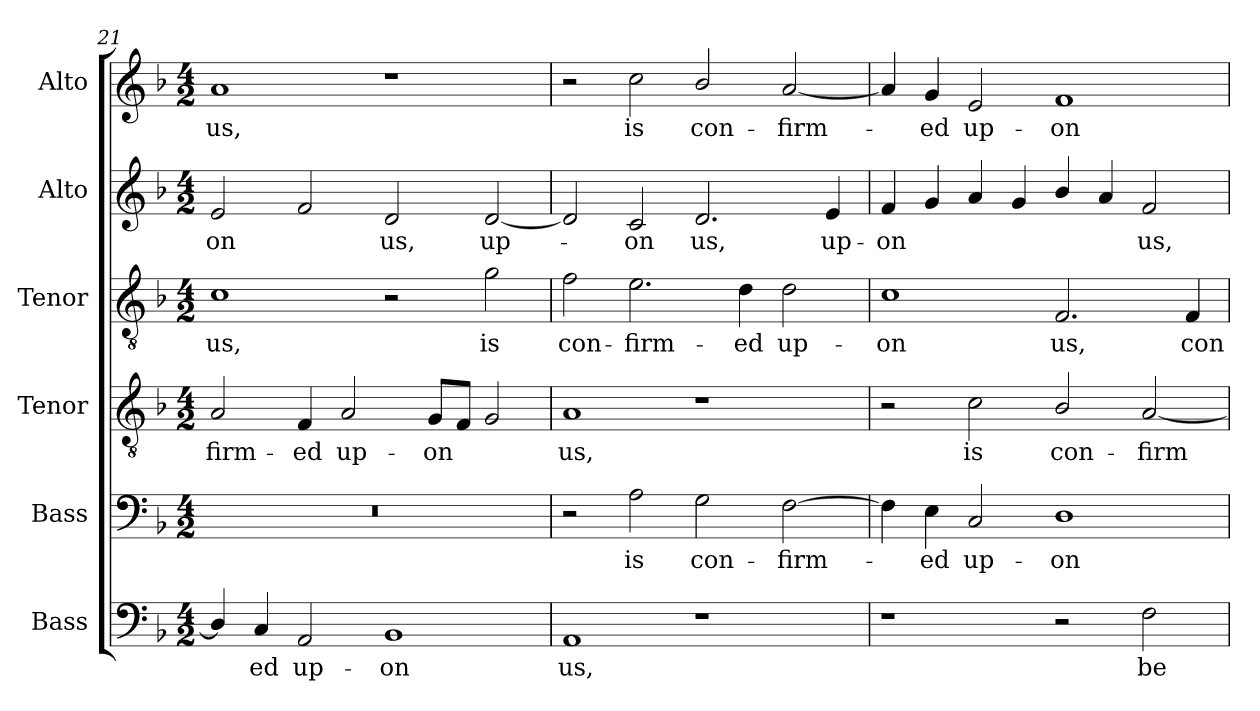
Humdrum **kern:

**kern	**text	**kern	**text	**kern	**text	**kern	**text	**kern	**text	**kern	**text
*part6	*part6	*part5	*part5	*part4	*part4	*part3	*part3	*part2	*part2	*part1	*part1
*staff6	*staff6	*staff5	*staff5	*staff4	*staff4	*staff3	*staff3	*staff2	*staff2	*staff1	*staff1
*I"Bass	*	*I"Bass	*	*I"Tenor	*	*I"Tenor	*	*I"Alto	*	*I"Alto	*
*I'B.	*	*I'B.	*	*I'T.	*	*I'T.	*	*I'A.	*	*I'A.	*
!!LO:LB:g=z
*clefF4	*	*clefF4	*	*clefGv2	*	*clefGv2	*	*clefG2	*	*clefG2	*
*	*	*	*	*ITrd7c12	*	*ITrd7c12	*	*	*	*	*
*k[b-]	*	*k[b-]	*	*k[b-]	*	*k[b-]	*	*k[b-]	*	*k[b-]	*
*F:	*	*F:	*	*F:	*	*F:	*	*F:	*	*F:	*
*M4/2	*	*M4/2	*	*M4/2	*	*M4/2	*	*M4/2	*	*M4/2	*
=21	=21	=21	=21	=21	=21	=21	=21	=21	=21	=21	=21
!	!	!LO:N:vis=1	!	!	!	!	!	!	!	!	!
!	!	!	!	!	!LO:LY:b:color=#000000	!	!	!	!	!	!
!	!	!	!	!	!	!	!LO:LY:b:color=#000000	!	!	!	!
!	!	!	!	!	!	!	!	!	!LO:LY:b:color=#000000	!	!
!	!	!	!	!	!	!	!	!	!	!	!LO:LY:b:color=#000000
4Di/]	.	0r	.	2AAi/	-firm-	1Ci	us,	2ei/	-on	1ai	us,
!	!LO:LY:b:color=#000000	!	!	!	!	!	!	!	!	!	!
4Ci/	-ed	.	.	.	.	.	.	.	.	.	.
!	!LO:LY:b:color=#000000	!	!	!	!	!	!	!	!	!	!
!	!	!	!	!	!LO:LY:b:color=#000000	!	!	!	!	!	!
2AAi/	up-	.	.	4FFi/	-ed	.	.	2fi/	.	.	.
!	!	!	!	!	!LO:LY:b:color=#000000	!	!	!	!	!	!
.	.	.	.	2AAi/	up-	.	.	.	.	.	.
!	!LO:LY:b:color=#000000	!	!	!	!	!	!	!	!	!	!
!	!	!	!	!	!	!	!	!	!LO:LY:b:color=#000000	!	!
1BB-i	-on	.	.	.	.	2r	.	2di/	us,	1r	.
!	!	!	!	!	!LO:LY:b:color=#000000	!	!	!	!	!	!
.	.	.	.	8GGi/L	-on	.	.	.	.	.	.
.	.	.	.	8FFi/J	.	.	.	.	.	.	.
!	!	!	!	!	!	!	!LO:LY:b:color=#000000	!	!	!	!
!	!	!	!	!	!	!	!	!	!LO:LY:b:color=#000000	!	!
.	.	.	.	2GGi/	.	2Gi\	is	[2di/	up-	.	.
=22	=22	=22	=22	=22	=22	=22	=22	=22	=22	=22	=22
!	!LO:LY:b:color=#000000	!	!	!	!	!	!	!	!	!	!
!	!	!	!	!	!LO:LY:b:color=#000000	!	!	!	!	!	!
!	!	!	!	!	!	!	!LO:LY:b:color=#000000	!	!	!	!
1AAi	us,	2r	.	1AAi	us,	2Fi\	con-	2di/]	.	2r	.
!	!	!	!LO:LY:b:color=#000000	!	!	!	!	!	!	!	!
!	!	!	!	!	!	!	!LO:LY:b:color=#000000	!	!	!	!
!	!	!	!	!	!	!	!	!	!LO:LY:b:color=#000000	!	!
!	!	!	!	!	!	!	!	!	!	!	!LO:LY:b:color=#000000
.	.	2Ai\	is	.	.	2.Ei\	-firm-	2ci/	-on	2cci\	is
!	!	!	!LO:LY:b:color=#000000	!	!	!	!	!	!	!	!
!	!	!	!	!	!	!	!	!	!LO:LY:b:color=#000000	!	!
!	!	!	!	!	!	!	!	!	!	!	!LO:LY:b:color=#000000
1r	.	2Gi\	con-	1r	.	.	.	2.di/	us,	2b-i/	con-
!	!	!	!	!	!	!	!LO:LY:b:color=#000000	!	!	!	!
.	.	.	.	.	.	4Di\	-ed	.	.	.	.
!	!	!	!LO:LY:b:color=#000000	!	!	!	!	!	!	!	!
!	!	!	!	!	!	!	!LO:LY:b:color=#000000	!	!	!	!
!	!	!	!	!	!	!	!	!	!	!	!LO:LY:b:color=#000000
.	.	[2Fi\	-firm-	.	.	2Di\	up-	.	.	[2ai/	-firm-
!	!	!	!	!	!	!	!	!	!LO:LY:b:color=#000000	!	!
.	.	.	.	.	.	.	.	4ei/	up-	.	.
=23	=23	=23	=23	=23	=23	=23	=23	=23	=23	=23	=23
!	!	!	!	!	!	!	!LO:LY:b:color=#000000	!	!	!	!
!	!	!	!	!	!	!	!	!	!LO:LY:b:color=#000000	!	!
1r	.	4Fi\]	.	2r	.	1Ci	-on	4fi/	-on	4ai/]	.
!	!	!	!LO:LY:b:color=#000000	!	!	!	!	!	!	!	!
!	!	!	!	!	!	!	!	!	!	!	!LO:LY:b:color=#000000
.	.	4Ei\	-ed	.	.	.	.	4gi/	.	4gi/	-ed
!	!	!	!LO:LY:b:color=#000000	!	!	!	!	!	!	!	!
!	!	!	!	!	!LO:LY:b:color=#000000	!	!	!	!	!	!
!	!	!	!	!	!	!	!	!	!	!	!LO:LY:b:color=#000000
.	.	2Ci/	up-	2Ci\	is	.	.	4ai/	.	2ei/	up-
.	.	.	.	.	.	.	.	4gi/	.	.	.
!	!	!	!LO:LY:b:color=#000000	!	!	!	!	!	!	!	!
!	!	!	!	!	!LO:LY:b:color=#000000	!	!	!	!	!	!
!	!	!	!	!	!	!	!LO:LY:b:color=#000000	!	!	!	!
!	!	!	!	!	!	!	!	!	!	!	!LO:LY:b:color=#000000
2r	.	1Di	-on	2BB-i/	con-	2.FFi/	us,	4b-i/	.	1fi	-on
.	.	.	.	.	.	.	.	4ai/	.	.	.
!	!LO:LY:b:color=#000000	!	!	!	!	!	!	!	!	!	!
!	!	!	!	!	!LO:LY:b:color=#000000	!	!	!	!	!	!
!	!	!	!	!	!	!	!	!	!LO:LY:b:color=#000000	!	!
2Fi\	be-	.	.	[2AAi/	-firm-	.	.	2fi/	us,	.	.
!	!	!	!	!	!	!	!LO:LY:b:color=#000000	!	!	!	!
.	.	.	.	.	.	4FFi/	con-	.	.	.	.
=	=	=	=	=	=	=	=	=	=	=	=
*-	*-	*-	*-	*-	*-	*-	*-	*-	*-	*-	*-
